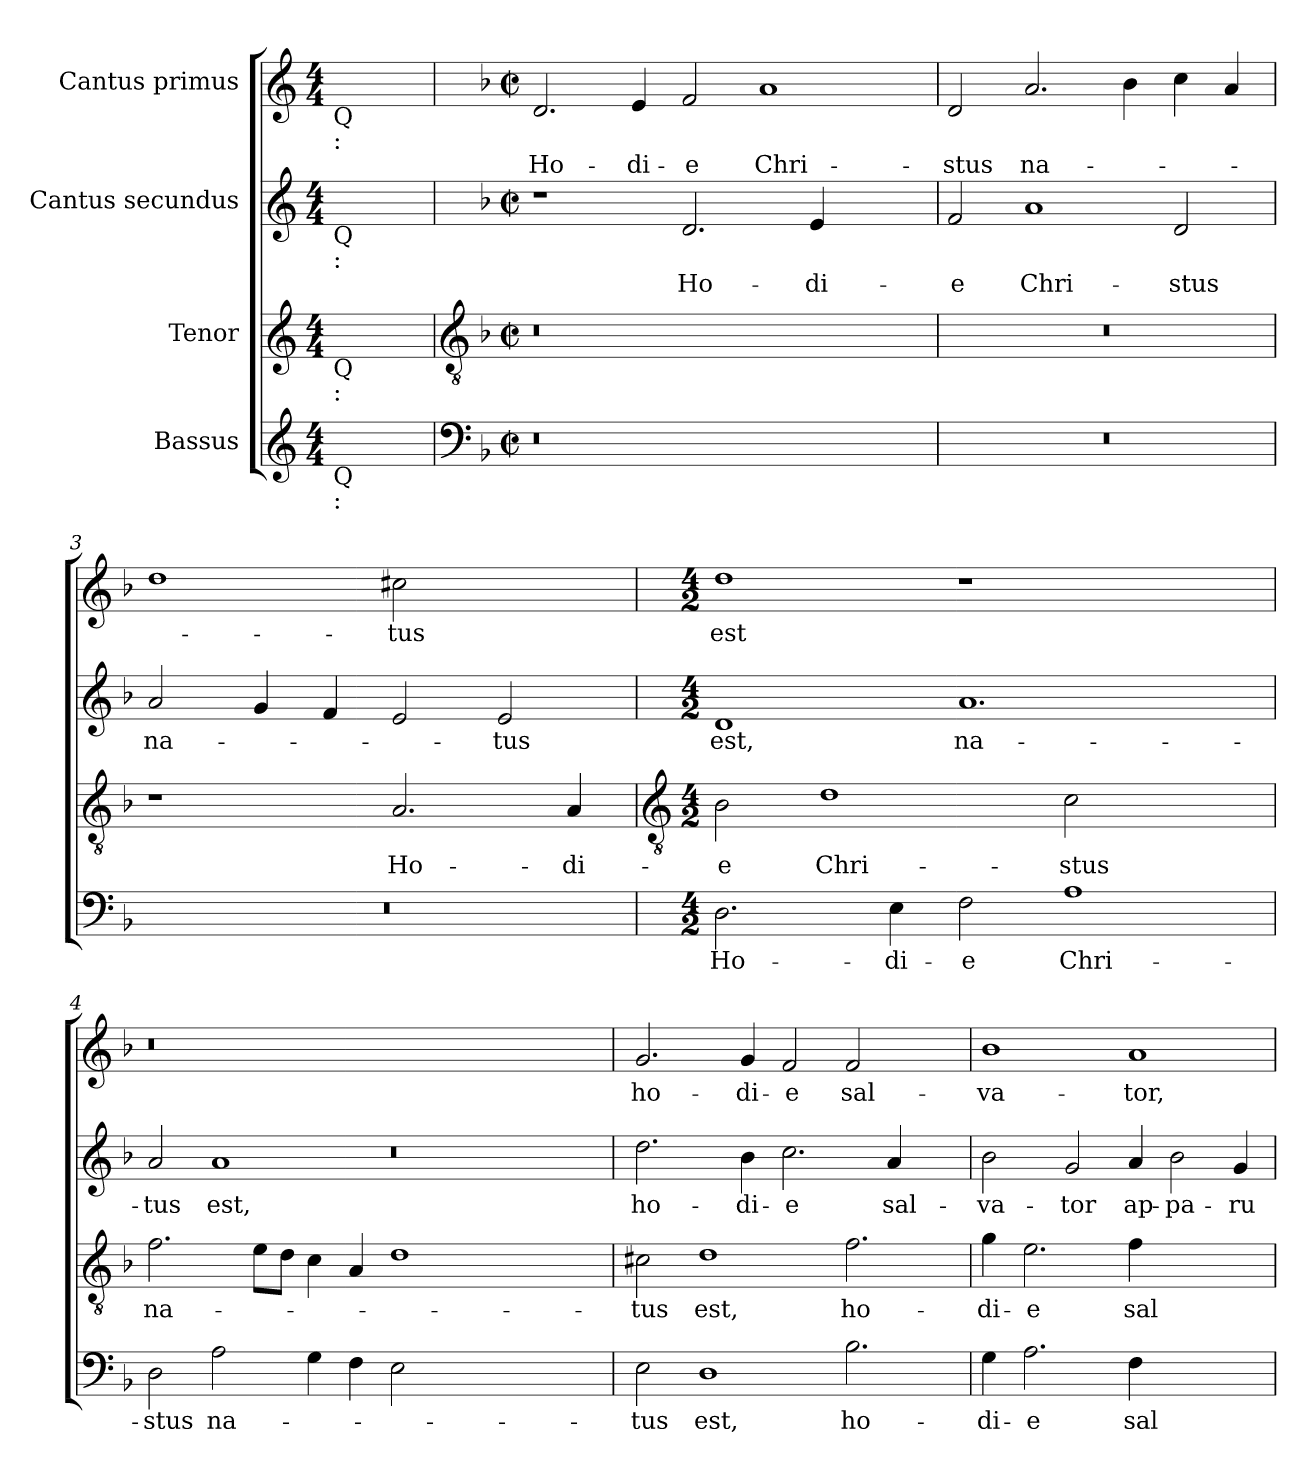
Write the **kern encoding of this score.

**kern	**text	**kern	**text	**kern	**text	**kern	**text
*part4	*part4	*part3	*part3	*part2	*part2	*part1	*part1
*staff4	*staff4	*staff3	*staff3	*staff2	*staff2	*staff1	*staff1
*I"Bassus	*	*I"Tenor	*	*I"Cantus secundus	*	*I"Cantus primus	*
*clefG2	*	*clefG2	*	*clefG2	*	*clefG2	*
*k[]	*	*k[]	*	*k[]	*	*k[]	*
*C:	*	*C:	*	*C:	*	*C:	*
*M4/4	*	*M4/4	*	*M4/4	*	*M4/4	*
=	=	=	=	=	=	=	=
!	!	!	!	!	!	!LO:TX:b:t=Q	!
!	!	!	!	!	!	!LO:TX:b:t=&colon;	!
!	!	!	!	!LO:TX:b:t=Q	!	!	!
!	!	!	!	!LO:TX:b:t=&colon;	!	!	!
!	!	!LO:TX:b:t=Q	!	!	!	!	!
!	!	!LO:TX:b:t=&colon;	!	!	!	!	!
!LO:TX:b:t=Q	!	!	!	!	!	!	!
!LO:TX:b:t=&colon;	!	!	!	!	!	!	!
4ryy	.	4ryy	.	4ryy	.	4ryy	.
4ryy	.	4ryy	.	4ryy	.	4ryy	.
!!LO:LB:g=z
=1	=1	=1	=1	=1	=1	=1	=1
*clefF4	*	*clefGv2	*	*	*	*	*
*k[b-]	*	*k[b-]	*	*k[b-]	*	*k[b-]	*
*F:	*	*F:	*	*F:	*	*F:	*
*M4/2	*	*M4/2	*	*M4/2	*	*M4/2	*
*met(c|)	*	*met(c|)	*	*met(c|)	*	*met(c|)	*
!	!	!	!	!	!	!	!LO:LY:b
0r	.	0r	.	1r	.	2.d	Ho-
!	!	!	!	!	!	!	!LO:LY:b
.	.	.	.	.	.	4e	-di-
!	!	!	!	!	!LO:LY:b	!	!LO:LY:b
.	.	.	.	2.d	Ho-	2f	-e
!	!	!	!	!	!	!	!LO:LY:b
.	.	.	.	.	.	1a	Chri-
!	!	!	!	!	!LO:LY:b	!	!
.	.	.	.	4e	-di-	.	.
2ryy	.	2ryy	.	2ryy	.	.	.
=2	=2	=2	=2	=2	=2	=2	=2
!	!	!	!	!	!LO:LY:b	!	!LO:LY:b
0r	.	0r	.	2f	-e	2d	-stus
!	!	!	!	!	!LO:LY:b	!	!LO:LY:b
.	.	.	.	1a	Chri-	2.a	na-
.	.	.	.	.	.	4b-	.
!	!	!	!	!	!LO:LY:b	!	!
.	.	.	.	2d	-stus	4cc	.
.	.	.	.	.	.	4a	.
=3	=3	=3	=3	=3	=3	=3	=3
!	!	!	!	!	!LO:LY:b	!	!
0r	.	1r	.	2a	na-	1dd	.
.	.	.	.	4g	.	.	.
.	.	.	.	4f	.	.	.
!	!	!	!LO:LY:b	!	!	!	!LO:LY:b
.	.	2.A	Ho-	2e	.	2cc#X	-tus
!	!	!	!	!	!LO:LY:b	!	!
.	.	.	.	2e	-tus	2ryy	.
!	!	!	!LO:LY:b	!	!	!	!
.	.	4A	-di-	.	.	.	.
!!LO:LB:g=z
=4	=4	=4	=4	=4	=4	=4	=4
*	*	*clefGv2	*	*	*	*	*
*M4/2	*	*M4/2	*	*M4/2	*	*M4/2	*
!	!LO:LY:b	!	!LO:LY:b	!	!LO:LY:b	!	!LO:LY:b
2.D	Ho-	2B-	-e	1d	est,	1dd	est
!	!	!	!LO:LY:b	!	!	!	!
.	.	1d	Chri-	.	.	.	.
!	!LO:LY:b	!	!	!	!	!	!
4E	-di-	.	.	.	.	.	.
!	!LO:LY:b	!	!	!	!LO:LY:b	!	!
2F	-e	.	.	1.a	na-	1r	.
!	!LO:LY:b	!	!LO:LY:b	!	!	!	!
1A	Chri-	2c	-stus	.	.	.	.
.	.	2ryy	.	.	.	2ryy	.
=4A	=4A	=4A	=4A	=4A	=4A	=4A	=4A
!	!LO:LY:b	!	!LO:LY:b	!	!LO:LY:b	!	!
2D	-stus	2.f	na-	2a	-tus	0r	.
!	!LO:LY:b	!	!	!	!LO:LY:b	!	!
2A	na-	.	.	1a	est,	.	.
.	.	8eL	.	.	.	.	.
.	.	8dJ	.	.	.	.	.
4G	.	4c	.	.	.	.	.
4F	.	4A	.	.	.	.	.
2E	.	1d	.	0r	.	.	.
1.ryy	.	.	.	.	.	1.ryy	.
.	.	1ryy	.	.	.	.	.
=5A	=5A	=5A	=5A	=5A	=5A	=5A	=5A
!	!LO:LY:b	!	!LO:LY:b	!	!LO:LY:b	!	!LO:LY:b
2E	-tus	2c#X	-tus	2.dd	ho-	2.g	ho-
!	!LO:LY:b	!	!LO:LY:b	!	!	!	!
1D	est,	1d	est,	.	.	.	.
!	!	!	!	!	!LO:LY:b	!	!LO:LY:b
.	.	.	.	4b-	-di-	4g	-di-
!	!	!	!	!	!LO:LY:b	!	!LO:LY:b
.	.	.	.	2.cc	-e	2f	-e
!	!LO:LY:b	!	!LO:LY:b	!	!	!	!LO:LY:b
2.B-	ho-	2.f	ho-	.	.	2f	sal-
!	!	!	!	!	!LO:LY:b	!	!
.	.	.	.	4a	sal-	.	.
.	.	.	.	4ryy	.	4ryy	.
!!LO:LB:g=z
=6A	=6A	=6A	=6A	=6A	=6A	=6A	=6A
!	!LO:LY:b	!	!LO:LY:b	!	!LO:LY:b	!	!LO:LY:b
4G	-di-	4g	-di-	2b-	-va-	1b-	-va-
!	!LO:LY:b	!	!LO:LY:b	!	!	!	!
2.A	-e	2.e	-e	.	.	.	.
!	!	!	!	!	!LO:LY:b	!	!
.	.	.	.	2g	-tor	.	.
!	!LO:LY:b	!	!LO:LY:b	!	!LO:LY:b	!	!LO:LY:b
4F	sal-	4f	sal-	4a	ap-	1a	-tor,
!	!	!	!	!	!LO:LY:b	!	!
2.ryy	.	2.ryy	.	2b-	-pa-	.	.
!	!	!	!	!	!LO:LY:b	!	!
.	.	.	.	4g	-ru-	.	.
=	=	=	=	=	=	=	=
*-	*-	*-	*-	*-	*-	*-	*-
